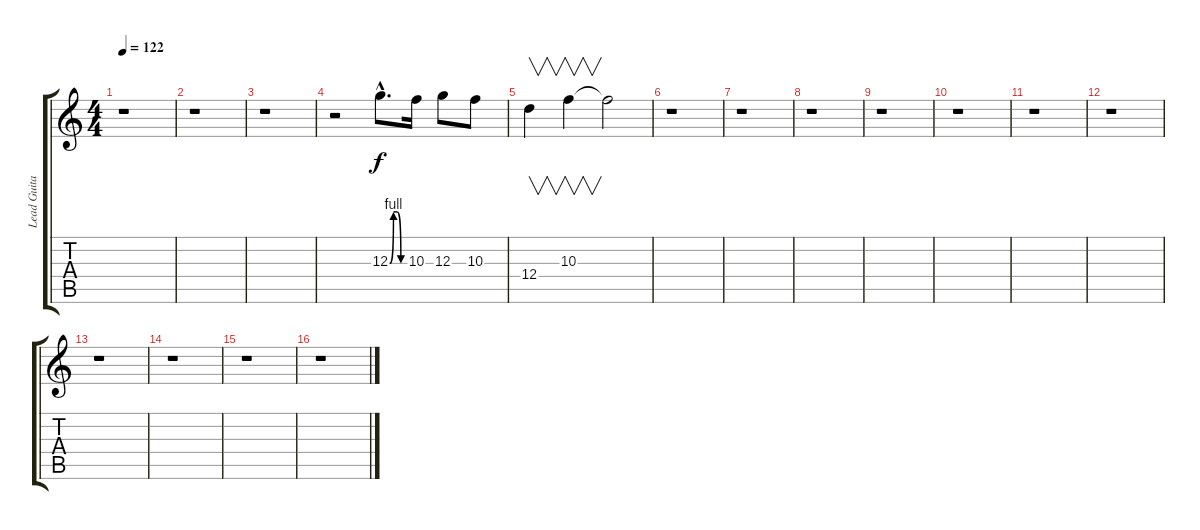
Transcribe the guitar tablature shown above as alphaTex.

\track ("Lead Guitar" "Lead Guita") {instrument overdrivenguitar}
\staff {score tabs}
\tuning (E4 B3 G3 D3 A2 E2) {hide}
\ts (4 4)
\tempo 122
\clef g2
\ks c
r.1{dy f} |
r.1 |
r.1 |
r.2 12.3{be (custom 0 0 15 4 30 4 45 0 60 0) hac}.8{d} 10.3.16 12.3.8 10.3.8 |
12.4.4{v} 10.3.4{v} 10.3{t}.2 |
r.1 |
r.1 |
r.1 |
r.1 |
r.1 |
r.1 |
r.1 |
r.1 |
r.1 |
r.1 |
r.1
